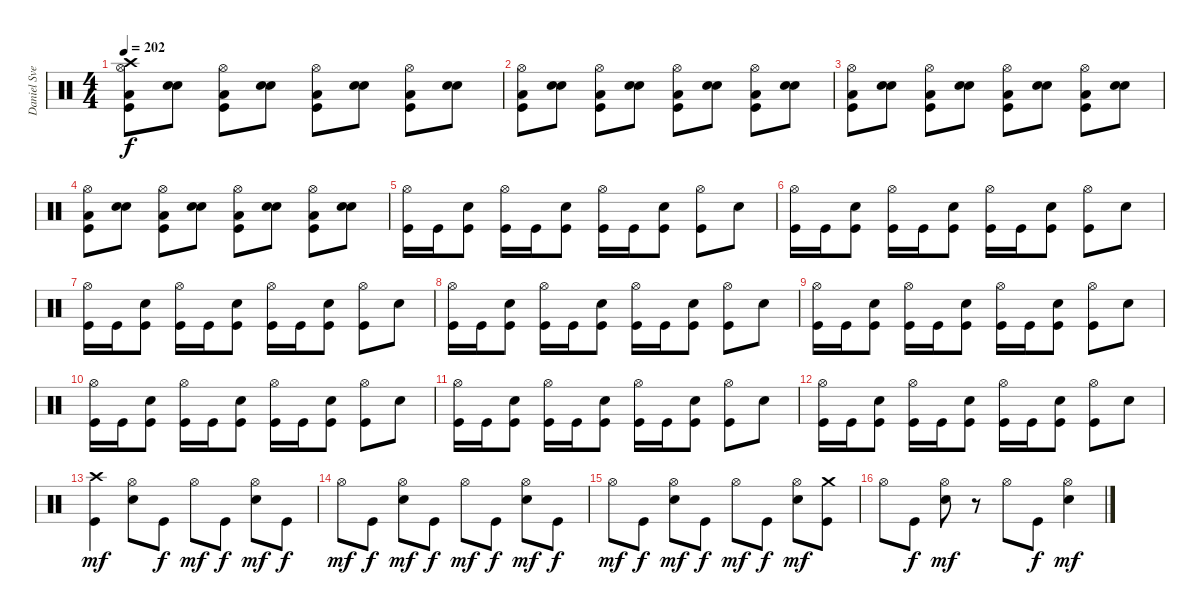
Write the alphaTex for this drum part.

\track ("Daniel Svensson" "Daniel Sve") {instrument percussion}
\staff {score}
\articulation defaults
\ts (4 4)
\tempo 202
\clef neutral
\ks c
("Crash high (hit)" "Hi-Hat (open)" "Low Floor Tom (hit)" "Kick (hit)").8{dy f} ("Electric Snare (hit)" "Electric Snare (hit)").8 ("Hi-Hat (open)" "Low Floor Tom (hit)" "Kick (hit)").8 ("Electric Snare (hit)" "Electric Snare (hit)").8 ("Hi-Hat (open)" "Low Floor Tom (hit)" "Kick (hit)").8 ("Electric Snare (hit)" "Electric Snare (hit)").8 ("Hi-Hat (open)" "Low Floor Tom (hit)" "Kick (hit)").8 ("Electric Snare (hit)" "Electric Snare (hit)").8 |
("Hi-Hat (open)" "Low Floor Tom (hit)" "Kick (hit)").8 ("Electric Snare (hit)" "Electric Snare (hit)").8 ("Hi-Hat (open)" "Low Floor Tom (hit)" "Kick (hit)").8 ("Electric Snare (hit)" "Electric Snare (hit)").8 ("Hi-Hat (open)" "Low Floor Tom (hit)" "Kick (hit)").8 ("Electric Snare (hit)" "Electric Snare (hit)").8 ("Hi-Hat (open)" "Low Floor Tom (hit)" "Kick (hit)").8 ("Electric Snare (hit)" "Electric Snare (hit)").8 |
("Hi-Hat (open)" "Low Floor Tom (hit)" "Kick (hit)").8 ("Electric Snare (hit)" "Electric Snare (hit)").8 ("Hi-Hat (open)" "Low Floor Tom (hit)" "Kick (hit)").8 ("Electric Snare (hit)" "Electric Snare (hit)").8 ("Hi-Hat (open)" "Low Floor Tom (hit)" "Kick (hit)").8 ("Electric Snare (hit)" "Electric Snare (hit)").8 ("Hi-Hat (open)" "Low Floor Tom (hit)" "Kick (hit)").8 ("Electric Snare (hit)" "Electric Snare (hit)").8 |
("Hi-Hat (open)" "Low Floor Tom (hit)" "Kick (hit)").8 ("Electric Snare (hit)" "Electric Snare (hit)").8 ("Hi-Hat (open)" "Low Floor Tom (hit)" "Kick (hit)").8 ("Electric Snare (hit)" "Electric Snare (hit)").8 ("Hi-Hat (open)" "Low Floor Tom (hit)" "Kick (hit)").8 ("Electric Snare (hit)" "Electric Snare (hit)").8 ("Hi-Hat (open)" "Low Floor Tom (hit)" "Kick (hit)").8 ("Electric Snare (hit)" "Electric Snare (hit)").8 |
("Hi-Hat (open)" "Kick (hit)").16 "Kick (hit)".16 ("Electric Snare (hit)" "Kick (hit)").8 ("Hi-Hat (open)" "Kick (hit)").16 "Kick (hit)".16 ("Electric Snare (hit)" "Kick (hit)").8 ("Hi-Hat (open)" "Kick (hit)").16 "Kick (hit)".16 ("Electric Snare (hit)" "Kick (hit)").8 ("Hi-Hat (open)" "Kick (hit)").8 "Electric Snare (hit)".8 |
("Hi-Hat (open)" "Kick (hit)").16 "Kick (hit)".16 ("Electric Snare (hit)" "Kick (hit)").8 ("Hi-Hat (open)" "Kick (hit)").16 "Kick (hit)".16 ("Electric Snare (hit)" "Kick (hit)").8 ("Hi-Hat (open)" "Kick (hit)").16 "Kick (hit)".16 ("Electric Snare (hit)" "Kick (hit)").8 ("Hi-Hat (open)" "Kick (hit)").8 "Electric Snare (hit)".8 |
("Hi-Hat (open)" "Kick (hit)").16 "Kick (hit)".16 ("Electric Snare (hit)" "Kick (hit)").8 ("Hi-Hat (open)" "Kick (hit)").16 "Kick (hit)".16 ("Electric Snare (hit)" "Kick (hit)").8 ("Hi-Hat (open)" "Kick (hit)").16 "Kick (hit)".16 ("Electric Snare (hit)" "Kick (hit)").8 ("Hi-Hat (open)" "Kick (hit)").8 "Electric Snare (hit)".8 |
("Hi-Hat (open)" "Kick (hit)").16 "Kick (hit)".16 ("Electric Snare (hit)" "Kick (hit)").8 ("Hi-Hat (open)" "Kick (hit)").16 "Kick (hit)".16 ("Electric Snare (hit)" "Kick (hit)").8 ("Hi-Hat (open)" "Kick (hit)").16 "Kick (hit)".16 ("Electric Snare (hit)" "Kick (hit)").8 ("Hi-Hat (open)" "Kick (hit)").8 "Electric Snare (hit)".8 |
("Hi-Hat (open)" "Kick (hit)").16 "Kick (hit)".16 ("Electric Snare (hit)" "Kick (hit)").8 ("Hi-Hat (open)" "Kick (hit)").16 "Kick (hit)".16 ("Electric Snare (hit)" "Kick (hit)").8 ("Hi-Hat (open)" "Kick (hit)").16 "Kick (hit)".16 ("Electric Snare (hit)" "Kick (hit)").8 ("Hi-Hat (open)" "Kick (hit)").8 "Electric Snare (hit)".8 |
("Hi-Hat (open)" "Kick (hit)").16 "Kick (hit)".16 ("Electric Snare (hit)" "Kick (hit)").8 ("Hi-Hat (open)" "Kick (hit)").16 "Kick (hit)".16 ("Electric Snare (hit)" "Kick (hit)").8 ("Hi-Hat (open)" "Kick (hit)").16 "Kick (hit)".16 ("Electric Snare (hit)" "Kick (hit)").8 ("Hi-Hat (open)" "Kick (hit)").8 "Electric Snare (hit)".8 |
("Hi-Hat (open)" "Kick (hit)").16 "Kick (hit)".16 ("Electric Snare (hit)" "Kick (hit)").8 ("Hi-Hat (open)" "Kick (hit)").16 "Kick (hit)".16 ("Electric Snare (hit)" "Kick (hit)").8 ("Hi-Hat (open)" "Kick (hit)").16 "Kick (hit)".16 ("Electric Snare (hit)" "Kick (hit)").8 ("Hi-Hat (open)" "Kick (hit)").8 "Electric Snare (hit)".8 |
("Hi-Hat (open)" "Kick (hit)").16 "Kick (hit)".16 ("Electric Snare (hit)" "Kick (hit)").8 ("Hi-Hat (open)" "Kick (hit)").16 "Kick (hit)".16 ("Electric Snare (hit)" "Kick (hit)").8 ("Hi-Hat (open)" "Kick (hit)").16 "Kick (hit)".16 ("Electric Snare (hit)" "Kick (hit)").8 ("Hi-Hat (open)" "Kick (hit)").8 "Electric Snare (hit)".8 |
("Kick (hit)" "Crash high (hit)").4{dy mf} ("Electric Snare (hit)" "Hi-Hat (open)").8 "Kick (hit)".8{dy f} "Hi-Hat (open)".8{dy mf} "Kick (hit)".8{dy f} ("Electric Snare (hit)" "Hi-Hat (open)").8{dy mf} "Kick (hit)".8{dy f} |
"Hi-Hat (open)".8{dy mf} "Kick (hit)".8{dy f} ("Electric Snare (hit)" "Hi-Hat (open)").8{dy mf} "Kick (hit)".8{dy f} "Hi-Hat (open)".8{dy mf} "Kick (hit)".8{dy f} ("Electric Snare (hit)" "Hi-Hat (open)").8{dy mf} "Kick (hit)".8{dy f} |
"Hi-Hat (open)".8{dy mf} "Kick (hit)".8{dy f} ("Electric Snare (hit)" "Hi-Hat (open)").8{dy mf} "Kick (hit)".8{dy f} "Hi-Hat (open)".8{dy mf} "Kick (hit)".8{dy f} ("Electric Snare (hit)" "Hi-Hat (open)").8{dy mf} ("Kick (hit)" "Crash medium (hit)").8 |
"Hi-Hat (open)".8 "Kick (hit)".8{dy f} ("Electric Snare (hit)" "Hi-Hat (open)").8{dy mf} r.8 "Hi-Hat (open)".8 "Kick (hit)".8{dy f} ("Electric Snare (hit)" "Hi-Hat (open)").4{dy mf}
